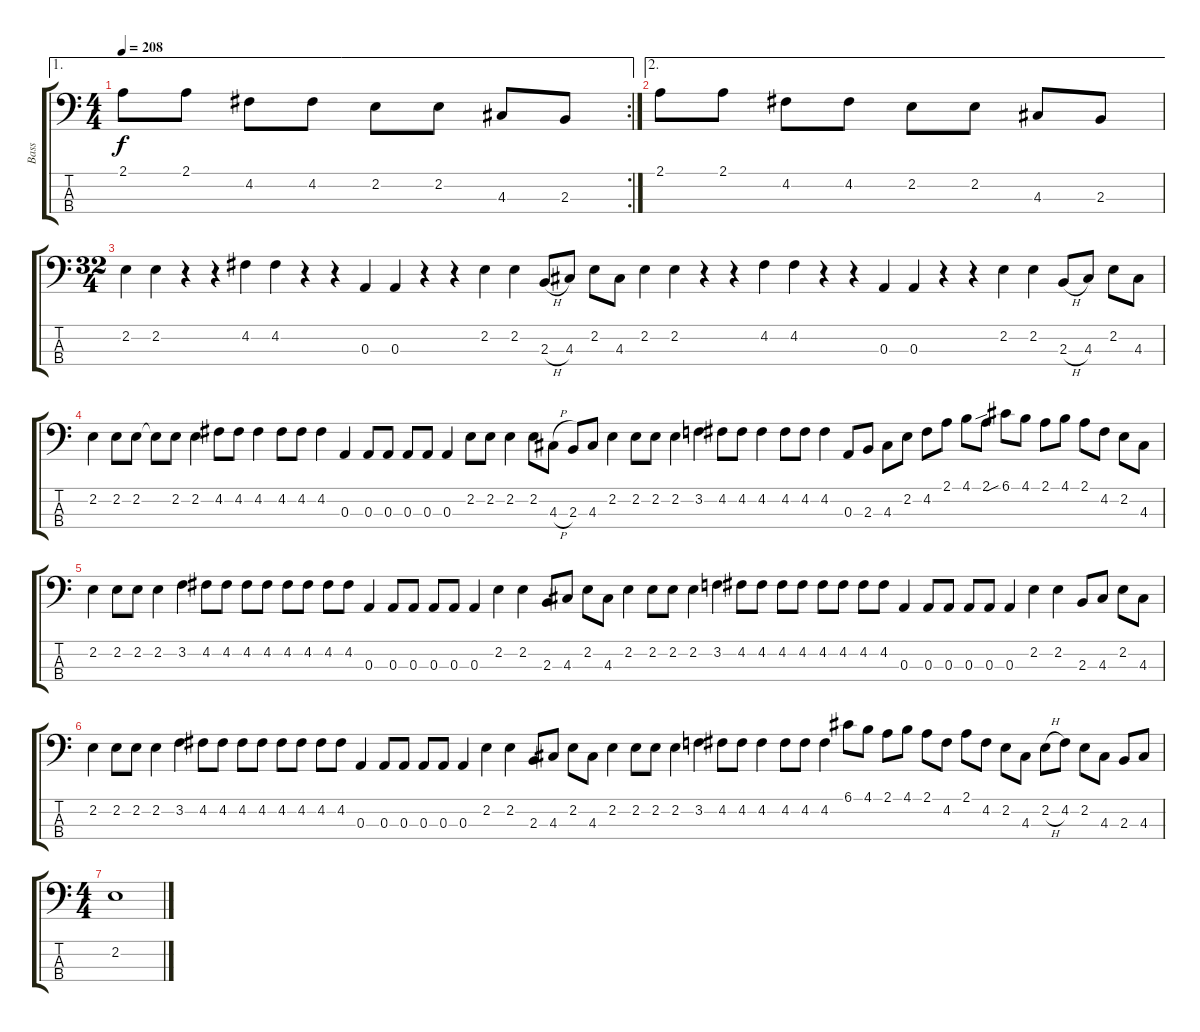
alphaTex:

\track ("Bass" "Bass") {instrument electricbasspick}
\staff {score tabs}
\tuning (G2 D2 A1 E1) {hide}
\ae 1
\rc 2
\ts (4 4)
\tempo 208
\clef f4
\ks c
2.1.8{dy f} 2.1.8 4.2.8 4.2.8 2.2.8 2.2.8 4.3.8 2.3.8 |
\ae 2
2.1.8 2.1.8 4.2.8 4.2.8 2.2.8 2.2.8 4.3.8 2.3.8 |
\ts (32 4)
2.2.4 2.2.4 r.4 r.4 4.2.4 4.2.4 r.4 r.4 0.3.4 0.3.4 r.4 r.4 2.2.4 2.2.4 2.3{h}.8 4.3.8 2.2.8 4.3.8 2.2.4 2.2.4 r.4 r.4 4.2.4 4.2.4 r.4 r.4 0.3.4 0.3.4 r.4 r.4 2.2.4 2.2.4 2.3{h}.8 4.3.8 2.2.8 4.3.8 |
2.2.4 2.2.8 2.2.8 2.2{t}.8 2.2.8 2.2.4 4.2.8 4.2.8 4.2.4 4.2.8 4.2.8 4.2.4 0.3.4 0.3.8 0.3.8 0.3.8 0.3.8 0.3.4 2.2.8 2.2.8 2.2.4 2.2.8 4.3{h}.8 2.3.8 4.3.8 2.2.4 2.2.8 2.2.8 2.2.4 3.2.4 4.2.8 4.2.8 4.2.4 4.2.8 4.2.8 4.2.4 0.3.8 2.3.8 4.3.8 2.2.8 4.2.8 2.1.8 4.1.8 2.1.8 6.1{sib}.8 4.1.8 2.1.8 4.1.8 2.1.8 4.2.8 2.2.8 4.3.8 |
2.2.4 2.2.8 2.2.8 2.2.4 3.2.4 4.2.8 4.2.8 4.2.8 4.2.8 4.2.8 4.2.8 4.2.8 4.2.8 0.3.4 0.3.8 0.3.8 0.3.8 0.3.8 0.3.4 2.2.4 2.2.4 2.3.8 4.3.8 2.2.8 4.3.8 2.2.4 2.2.8 2.2.8 2.2.4 3.2.4 4.2.8 4.2.8 4.2.8 4.2.8 4.2.8 4.2.8 4.2.8 4.2.8 0.3.4 0.3.8 0.3.8 0.3.8 0.3.8 0.3.4 2.2.4 2.2.4 2.3.8 4.3.8 2.2.8 4.3.8 |
2.2.4 2.2.8 2.2.8 2.2.4 3.2.4 4.2.8 4.2.8 4.2.8 4.2.8 4.2.8 4.2.8 4.2.8 4.2.8 0.3.4 0.3.8 0.3.8 0.3.8 0.3.8 0.3.4 2.2.4 2.2.4 2.3.8 4.3.8 2.2.8 4.3.8 2.2.4 2.2.8 2.2.8 2.2.4 3.2.4 4.2.8 4.2.8 4.2.4 4.2.8 4.2.8 4.2.4 6.1.8 4.1.8 2.1.8 4.1.8 2.1.8 4.2.8 2.1.8 4.2.8 2.2.8 4.3.8 2.2{h}.8 4.2.8 2.2.8 4.3.8 2.3.8 4.3.8 |
\ts (4 4)
2.2.1
